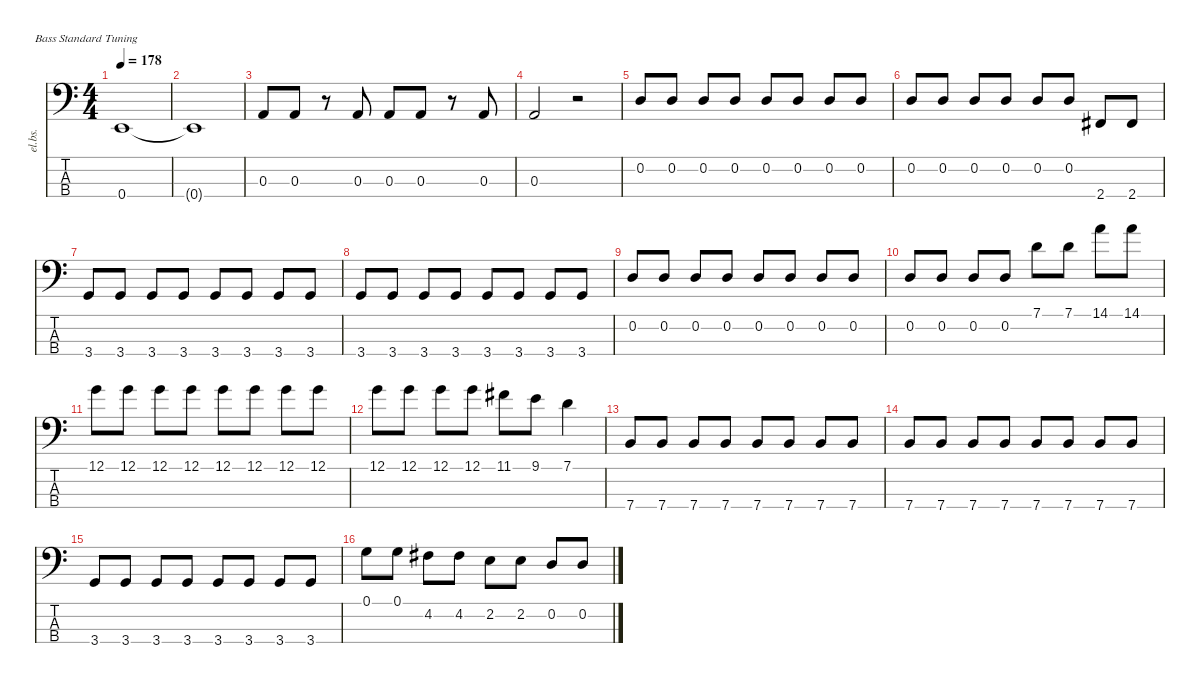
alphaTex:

\defaultSystemsLayout 4
\hideDynamics
\bracketExtendMode nobrackets
\otherSystemsTrackNameOrientation horizontal
\track ("Bass" "el.bs.") {instrument electricbassfinger}
\staff {score tabs}
\tuning (G2 D2 A1 E1)
\ts (4 4)
\tempo 178
\clef f4
\ks c
0.4{t}.1{dy f beam Up} |
0.4{t}.1{beam Up} |
0.3.8{dy ff beam Up} 0.3.8{beam Up} r.8{beam Up} 0.3.8{beam Up} 0.3.8{beam Up} 0.3.8{beam Up} r.8{beam Up} 0.3.8{beam Up} |
0.3.2{beam Up} r.2{beam Up} |
0.2.8{beam Up} 0.2.8{beam Up} 0.2.8{beam Up} 0.2.8{beam Up} 0.2.8{beam Up} 0.2.8{beam Up} 0.2.8{beam Up} 0.2.8{beam Up} |
0.2.8{beam Up} 0.2.8{beam Up} 0.2.8{beam Up} 0.2.8{beam Up} 0.2.8{beam Up} 0.2.8{beam Up} 2.4{acc #}.8{beam Up} 2.4{acc #}.8{beam Up} |
3.4.8{beam Up} 3.4.8{beam Up} 3.4.8{beam Up} 3.4.8{beam Up} 3.4.8{beam Up} 3.4.8{beam Up} 3.4.8{beam Up} 3.4.8{beam Up} |
3.4.8{beam Up} 3.4.8{beam Up} 3.4.8{beam Up} 3.4.8{beam Up} 3.4.8{beam Up} 3.4.8{beam Up} 3.4.8{beam Up} 3.4.8{beam Up} |
0.2.8{beam Up} 0.2.8{beam Up} 0.2.8{beam Up} 0.2.8{beam Up} 0.2.8{beam Up} 0.2.8{beam Up} 0.2.8{beam Up} 0.2.8{beam Up} |
0.2.8{beam Up} 0.2.8{beam Up} 0.2.8{beam Up} 0.2.8{beam Up} 7.1.8{beam Down} 7.1.8{beam Down} 14.1.8{beam Down} 14.1.8{beam Down} |
12.1.8{beam Down} 12.1.8{beam Down} 12.1.8{beam Down} 12.1.8{beam Down} 12.1.8{beam Down} 12.1.8{beam Down} 12.1.8{beam Down} 12.1.8{beam Down} |
12.1.8{beam Down} 12.1.8{beam Down} 12.1.8{beam Down} 12.1.8{beam Down} 11.1{acc #}.8{beam Down} 9.1.8{beam Down} 7.1.4{beam Down} |
7.4.8{beam Up} 7.4.8{beam Up} 7.4.8{beam Up} 7.4.8{beam Up} 7.4.8{beam Up} 7.4.8{beam Up} 7.4.8{beam Up} 7.4.8{beam Up} |
7.4.8{beam Up} 7.4.8{beam Up} 7.4.8{beam Up} 7.4.8{beam Up} 7.4.8{beam Up} 7.4.8{beam Up} 7.4.8{beam Up} 7.4.8{beam Up} |
3.4.8{beam Up} 3.4.8{beam Up} 3.4.8{beam Up} 3.4.8{beam Up} 3.4.8{beam Up} 3.4.8{beam Up} 3.4.8{beam Up} 3.4.8{beam Up} |
0.1.8{beam Down} 0.1.8{beam Down} 4.2{acc #}.8{beam Down} 4.2{acc #}.8{beam Down} 2.2.8{beam Down} 2.2.8{beam Down} 0.2.8{beam Up} 0.2.8{beam Up}
